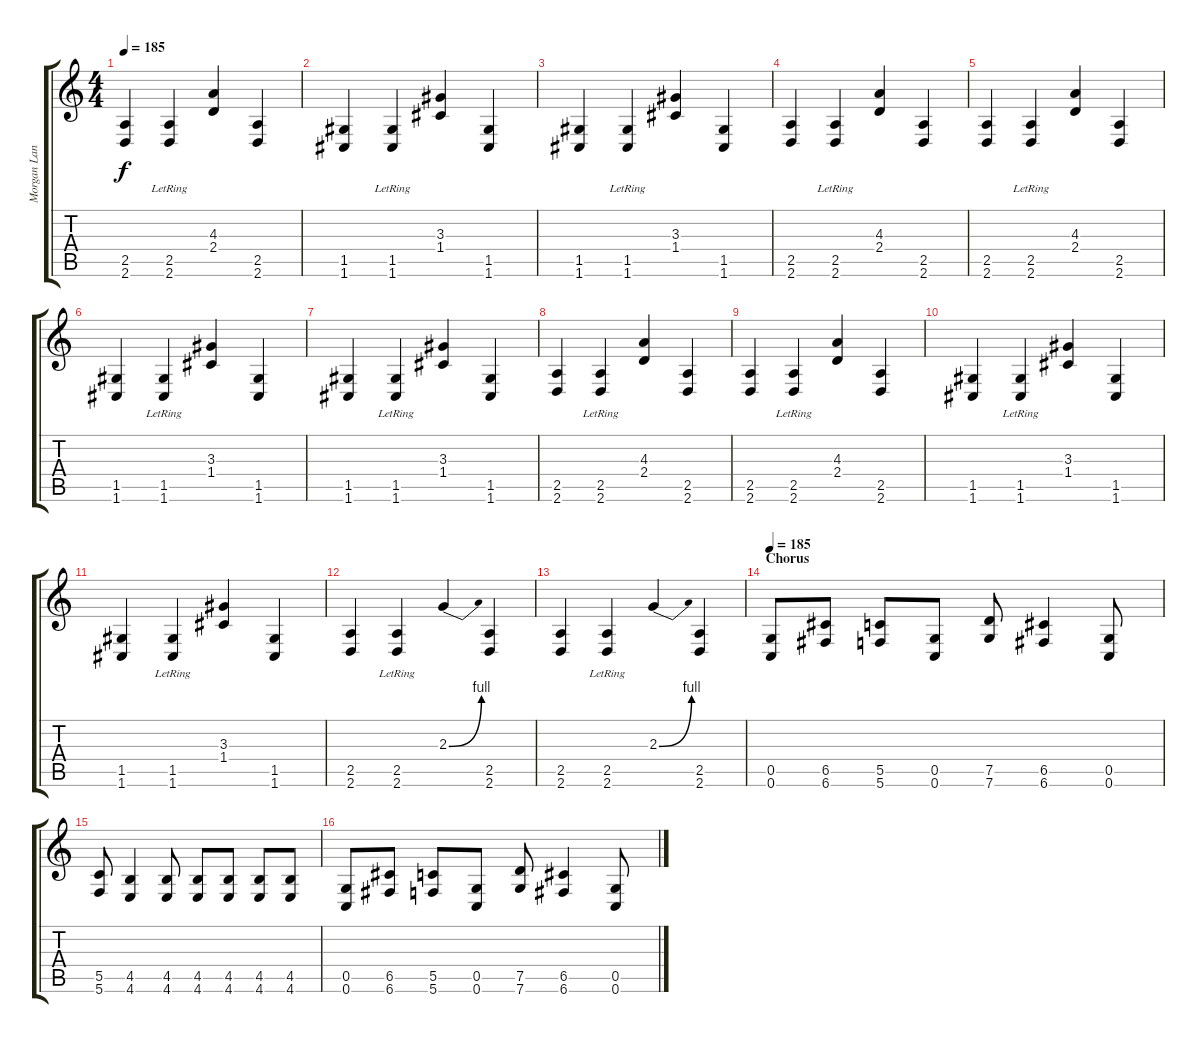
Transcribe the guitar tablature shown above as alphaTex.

\track ("Morgan Lander - Guitar" "Morgan Lan") {instrument distortionguitar}
\staff {score tabs}
\tuning (D4 A3 F3 C3 G2 C2) {hide}
\ts (4 4)
\tempo 185
\clef g2
\ks c
(2.5 2.6).4{dy f} (2.5{lr} 2.6{lr}).4 (4.3 2.4).4 (2.5 2.6).4 |
(1.5 1.6).4 (1.5{lr} 1.6{lr}).4 (3.3 1.4).4 (1.5 1.6).4 |
(1.5 1.6).4 (1.5{lr} 1.6{lr}).4 (3.3 1.4).4 (1.5 1.6).4 |
(2.5 2.6).4 (2.5{lr} 2.6{lr}).4 (4.3 2.4).4 (2.5 2.6).4 |
(2.5 2.6).4 (2.5{lr} 2.6{lr}).4 (4.3 2.4).4 (2.5 2.6).4 |
(1.5 1.6).4 (1.5{lr} 1.6{lr}).4 (3.3 1.4).4 (1.5 1.6).4 |
(1.5 1.6).4 (1.5{lr} 1.6{lr}).4 (3.3 1.4).4 (1.5 1.6).4 |
(2.5 2.6).4 (2.5{lr} 2.6{lr}).4 (4.3 2.4).4 (2.5 2.6).4 |
(2.5 2.6).4 (2.5{lr} 2.6{lr}).4 (4.3 2.4).4 (2.5 2.6).4 |
(1.5 1.6).4 (1.5{lr} 1.6{lr}).4 (3.3 1.4).4 (1.5 1.6).4 |
(1.5 1.6).4 (1.5{lr} 1.6{lr}).4 (3.3 1.4).4 (1.5 1.6).4 |
(2.5 2.6).4 (2.5{lr} 2.6{lr}).4 2.3{be (bend 0 0 60 4)}.4 (2.5 2.6).4 |
(2.5 2.6).4 (2.5{lr} 2.6{lr}).4 2.3{be (bend 0 0 60 4)}.4 (2.5 2.6).4 |
\section ("" "Chorus")
\tempo 185
(0.5 0.6).8{volume 12 balance 13 instrument distortionguitar} (6.5 6.6).8 (5.5 5.6).8 (0.5 0.6).8 (7.5 7.6).8 (6.5 6.6).4 (0.5 0.6).8 |
(5.5 5.6).8 (4.5 4.6).4 (4.5 4.6).8 (4.5 4.6).8 (4.5 4.6).8 (4.5 4.6).8 (4.5 4.6).8 |
(0.5 0.6).8 (6.5 6.6).8 (5.5 5.6).8 (0.5 0.6).8 (7.5 7.6).8 (6.5 6.6).4 (0.5 0.6).8
